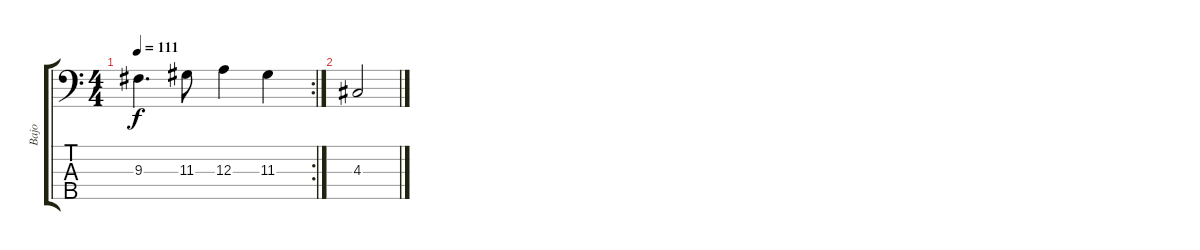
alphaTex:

\track ("Bajo" "Bajo") {solo instrument electricbasspick}
\staff {score tabs}
\tuning (G2 D2 A1 E1 B0) {hide}
\rc 2
\ts (4 4)
\tempo 111
\clef f4
\ks c
9.3.4{d dy f} 11.3.8 12.3.4 11.3.4 |
4.3.2
